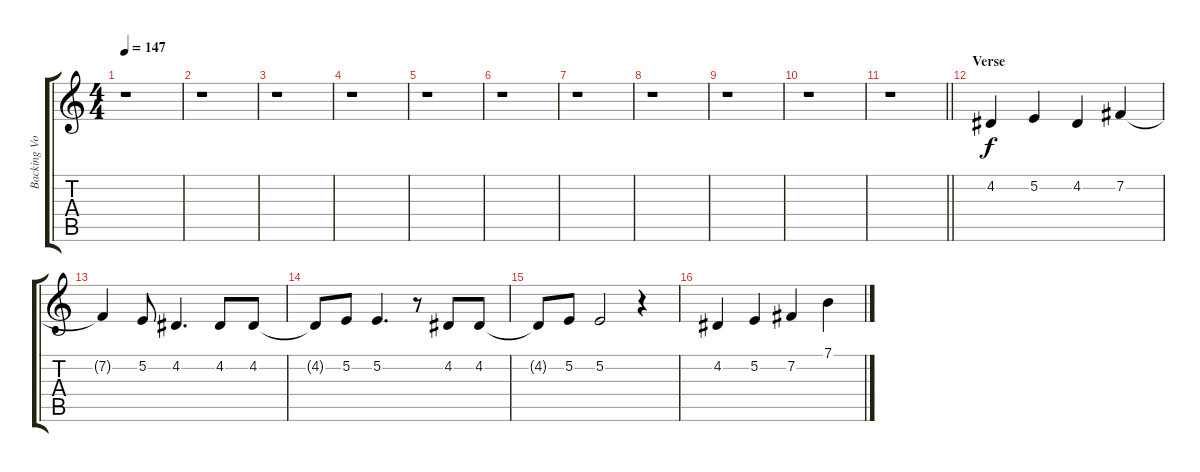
\track ("Backing Vocal" "Backing Vo") {instrument flute}
\staff {score tabs}
\tuning (E4 B3 G3 D3 A2 E2) {hide}
\ts (4 4)
\tempo 147
\clef g2
\ks c
r.1{dy f} |
r.1 |
r.1 |
r.1 |
r.1 |
r.1 |
r.1 |
r.1 |
r.1 |
r.1 |
\barLineRight lightlight
r.1 |
\section ("" "Verse")
4.2.4{volume 12} 5.2.4 4.2.4 7.2.4 |
7.2{t}.4 5.2.8 4.2.4{d} 4.2.8 4.2.8 |
4.2{t}.8 5.2.8 5.2.4{d} r.8 4.2.8 4.2.8 |
4.2{t}.8 5.2.8 5.2.2 r.4 |
4.2.4 5.2.4 7.2.4 7.1.4
